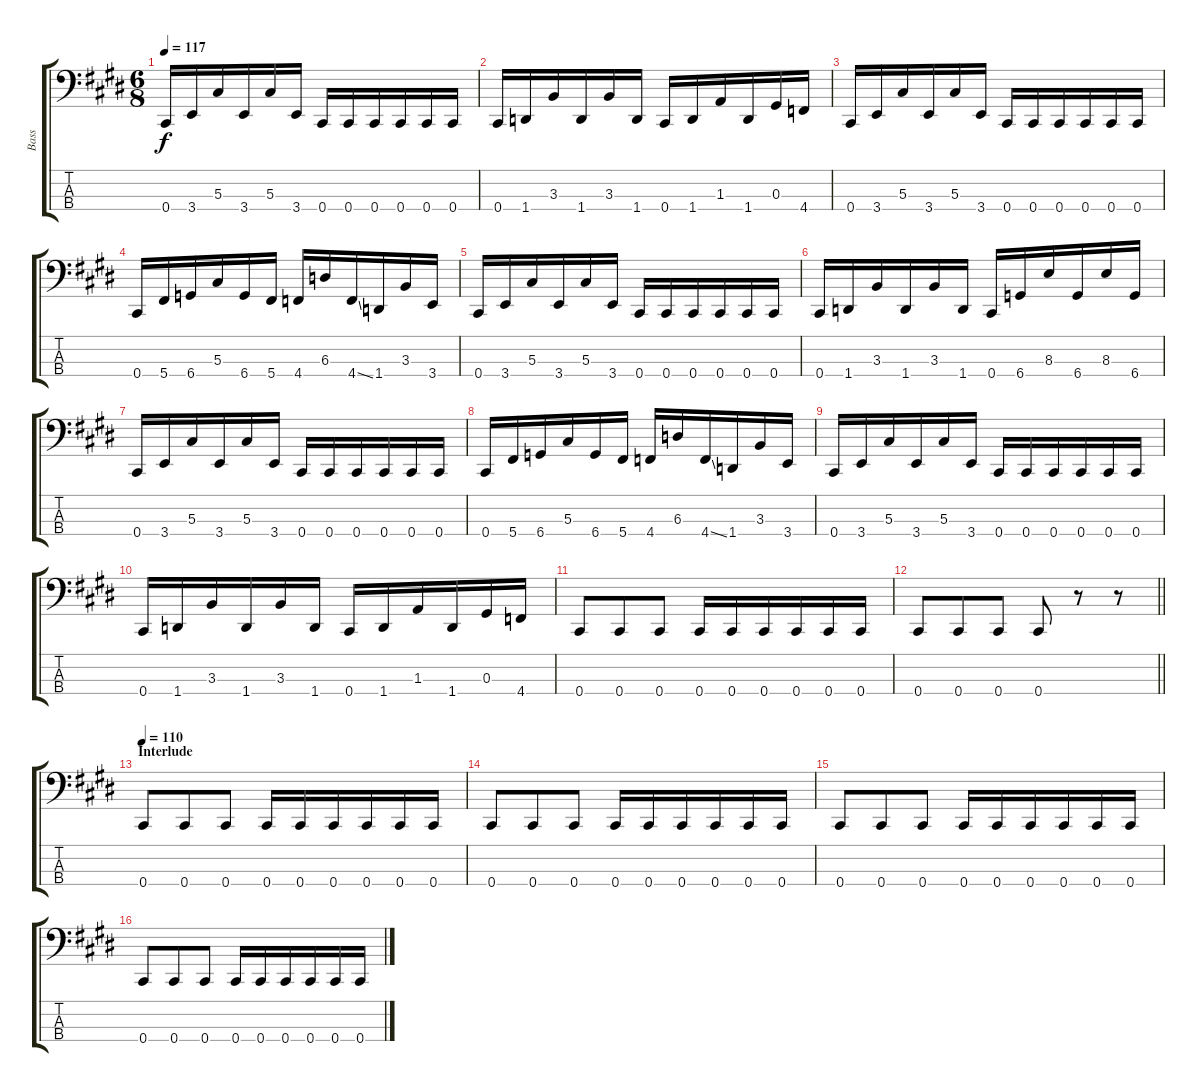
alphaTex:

\track ("Bass" "Bass") {instrument electricbassfinger}
\staff {score tabs}
\tuning (Gb2 Db2 Ab1 Db1) {hide}
\ts (6 8)
\tempo 117
\clef f4
\ks c#minor
0.4.16{dy f} 3.4.16 5.3.16 3.4.16 5.3.16 3.4.16 0.4.16 0.4.16 0.4.16 0.4.16 0.4.16 0.4.16 |
0.4.16 1.4.16 3.3.16 1.4.16 3.3.16 1.4.16 0.4.16 1.4.16 1.3.16 1.4.16 0.3.16 4.4.16 |
0.4.16 3.4.16 5.3.16 3.4.16 5.3.16 3.4.16 0.4.16 0.4.16 0.4.16 0.4.16 0.4.16 0.4.16 |
0.4.16 5.4.16 6.4.16 5.3.16 6.4.16 5.4.16 4.4.16 6.3.16 4.4{ss}.16 1.4.16 3.3.16 3.4.16 |
0.4.16 3.4.16 5.3.16 3.4.16 5.3.16 3.4.16 0.4.16 0.4.16 0.4.16 0.4.16 0.4.16 0.4.16 |
0.4.16 1.4.16 3.3.16 1.4.16 3.3.16 1.4.16 0.4.16 6.4.16 8.3.16 6.4.16 8.3.16 6.4.16 |
0.4.16 3.4.16 5.3.16 3.4.16 5.3.16 3.4.16 0.4.16 0.4.16 0.4.16 0.4.16 0.4.16 0.4.16 |
0.4.16 5.4.16 6.4.16 5.3.16 6.4.16 5.4.16 4.4.16 6.3.16 4.4{ss}.16 1.4.16 3.3.16 3.4.16 |
0.4.16 3.4.16 5.3.16 3.4.16 5.3.16 3.4.16 0.4.16 0.4.16 0.4.16 0.4.16 0.4.16 0.4.16 |
0.4.16 1.4.16 3.3.16 1.4.16 3.3.16 1.4.16 0.4.16 1.4.16 1.3.16 1.4.16 0.3.16 4.4.16 |
0.4.8 0.4.8 0.4.8 0.4.16 0.4.16 0.4.16 0.4.16 0.4.16 0.4.16 |
\barLineRight lightlight
0.4.8 0.4.8 0.4.8 0.4.8 r.8 r.8 |
\section ("" "Interlude")
\tempo 110
0.4.8 0.4.8 0.4.8 0.4.16 0.4.16 0.4.16 0.4.16 0.4.16 0.4.16 |
0.4.8 0.4.8 0.4.8 0.4.16 0.4.16 0.4.16 0.4.16 0.4.16 0.4.16 |
0.4.8 0.4.8 0.4.8 0.4.16 0.4.16 0.4.16 0.4.16 0.4.16 0.4.16 |
0.4.8 0.4.8 0.4.8 0.4.16 0.4.16 0.4.16 0.4.16 0.4.16 0.4.16
